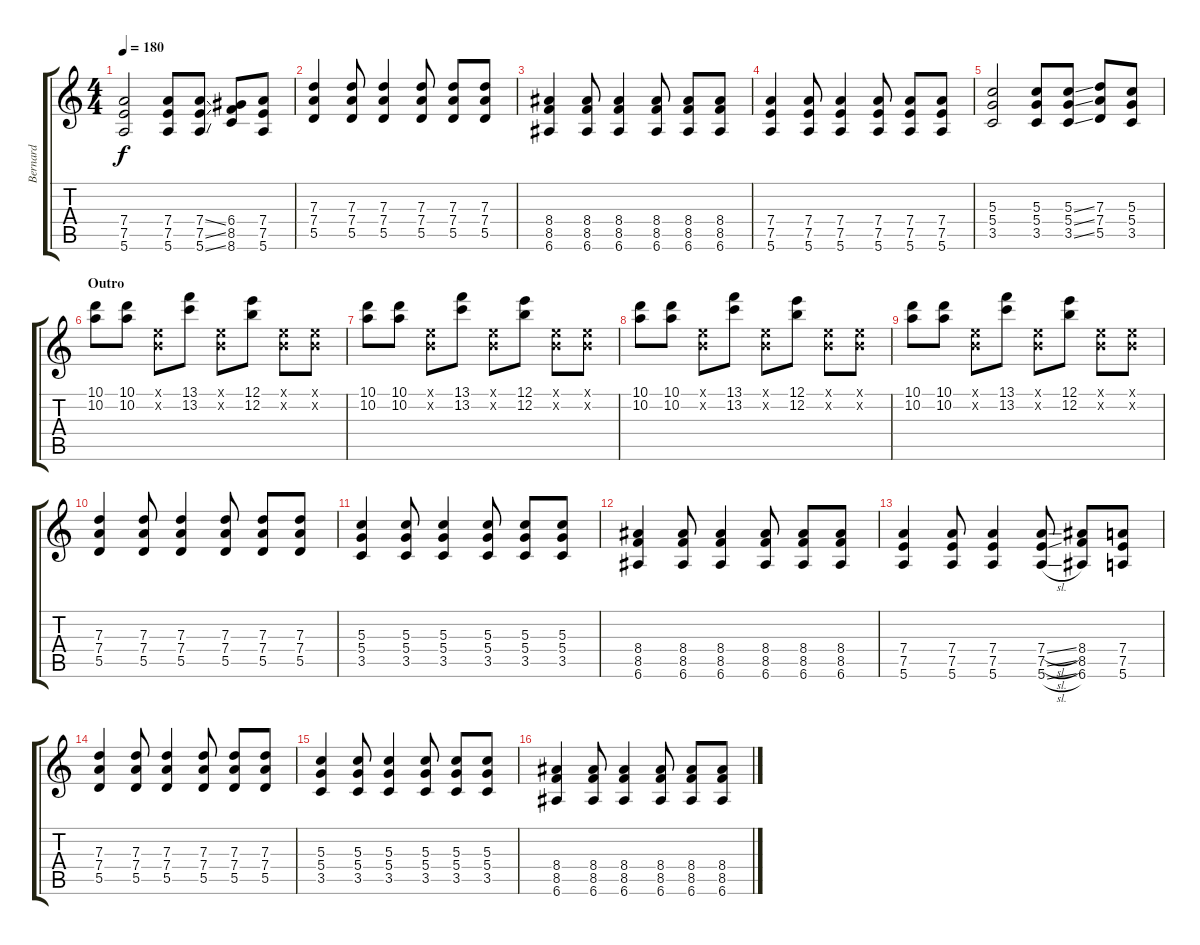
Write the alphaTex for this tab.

\track ("Bernard" "Bernard") {instrument distortionguitar}
\staff {score tabs}
\tuning (E4 B3 G3 D3 A2 E2) {hide}
\ts (4 4)
\tempo 180
\clef g2
\ks c
(7.4 7.5 5.6).2{dy f} (7.4 7.5 5.6).8 (7.4{ss} 7.5{ss} 5.6{ss}).8 (6.4 8.5 8.6).8 (7.4 7.5 5.6).8 |
(7.3 7.4 5.5).4 (7.3 7.4 5.5).8 (7.3 7.4 5.5).4 (7.3 7.4 5.5).8 (7.3 7.4 5.5).8 (7.3 7.4 5.5).8 |
(8.4 8.5 6.6).4 (8.4 8.5 6.6).8 (8.4 8.5 6.6).4 (8.4 8.5 6.6).8 (8.4 8.5 6.6).8 (8.4 8.5 6.6).8 |
(7.4 7.5 5.6).4 (7.4 7.5 5.6).8 (7.4 7.5 5.6).4 (7.4 7.5 5.6).8 (7.4 7.5 5.6).8 (7.4 7.5 5.6).8 |
(5.3 5.4 3.5).2 (5.3 5.4 3.5).8 (5.3{ss} 5.4{ss} 3.5{ss}).8 (7.3 7.4 5.5).8 (5.3 5.4 3.5).8 |
\section ("" "Outro")
(10.1 10.2).8 (10.1 10.2).8 (0.1{x} 0.2{x}).8 (13.1 13.2).8 (0.1{x} 0.2{x}).8 (12.1 12.2).8 (0.1{x} 0.2{x}).8 (0.1{x} 0.2{x}).8 |
(10.1 10.2).8 (10.1 10.2).8 (0.1{x} 0.2{x}).8 (13.1 13.2).8 (0.1{x} 0.2{x}).8 (12.1 12.2).8 (0.1{x} 0.2{x}).8 (0.1{x} 0.2{x}).8 |
(10.1 10.2).8 (10.1 10.2).8 (0.1{x} 0.2{x}).8 (13.1 13.2).8 (0.1{x} 0.2{x}).8 (12.1 12.2).8 (0.1{x} 0.2{x}).8 (0.1{x} 0.2{x}).8 |
(10.1 10.2).8 (10.1 10.2).8 (0.1{x} 0.2{x}).8 (13.1 13.2).8 (0.1{x} 0.2{x}).8 (12.1 12.2).8 (0.1{x} 0.2{x}).8 (0.1{x} 0.2{x}).8 |
(7.3 7.4 5.5).4 (7.3 7.4 5.5).8 (7.3 7.4 5.5).4 (7.3 7.4 5.5).8 (7.3 7.4 5.5).8 (7.3 7.4 5.5).8 |
(5.3 5.4 3.5).4 (5.3 5.4 3.5).8 (5.3 5.4 3.5).4 (5.3 5.4 3.5).8 (5.3 5.4 3.5).8 (5.3 5.4 3.5).8 |
(8.4 8.5 6.6).4 (8.4 8.5 6.6).8 (8.4 8.5 6.6).4 (8.4 8.5 6.6).8 (8.4 8.5 6.6).8 (8.4 8.5 6.6).8 |
(7.4 7.5 5.6).4 (7.4 7.5 5.6).8 (7.4 7.5 5.6).4 (7.4{sl} 7.5{sl} 5.6{sl}).8 (8.4 8.5 6.6).8 (7.4 7.5 5.6).8 |
(7.3 7.4 5.5).4 (7.3 7.4 5.5).8 (7.3 7.4 5.5).4 (7.3 7.4 5.5).8 (7.3 7.4 5.5).8 (7.3 7.4 5.5).8 |
(5.3 5.4 3.5).4 (5.3 5.4 3.5).8 (5.3 5.4 3.5).4 (5.3 5.4 3.5).8 (5.3 5.4 3.5).8 (5.3 5.4 3.5).8 |
(8.4 8.5 6.6).4 (8.4 8.5 6.6).8 (8.4 8.5 6.6).4 (8.4 8.5 6.6).8 (8.4 8.5 6.6).8 (8.4 8.5 6.6).8
